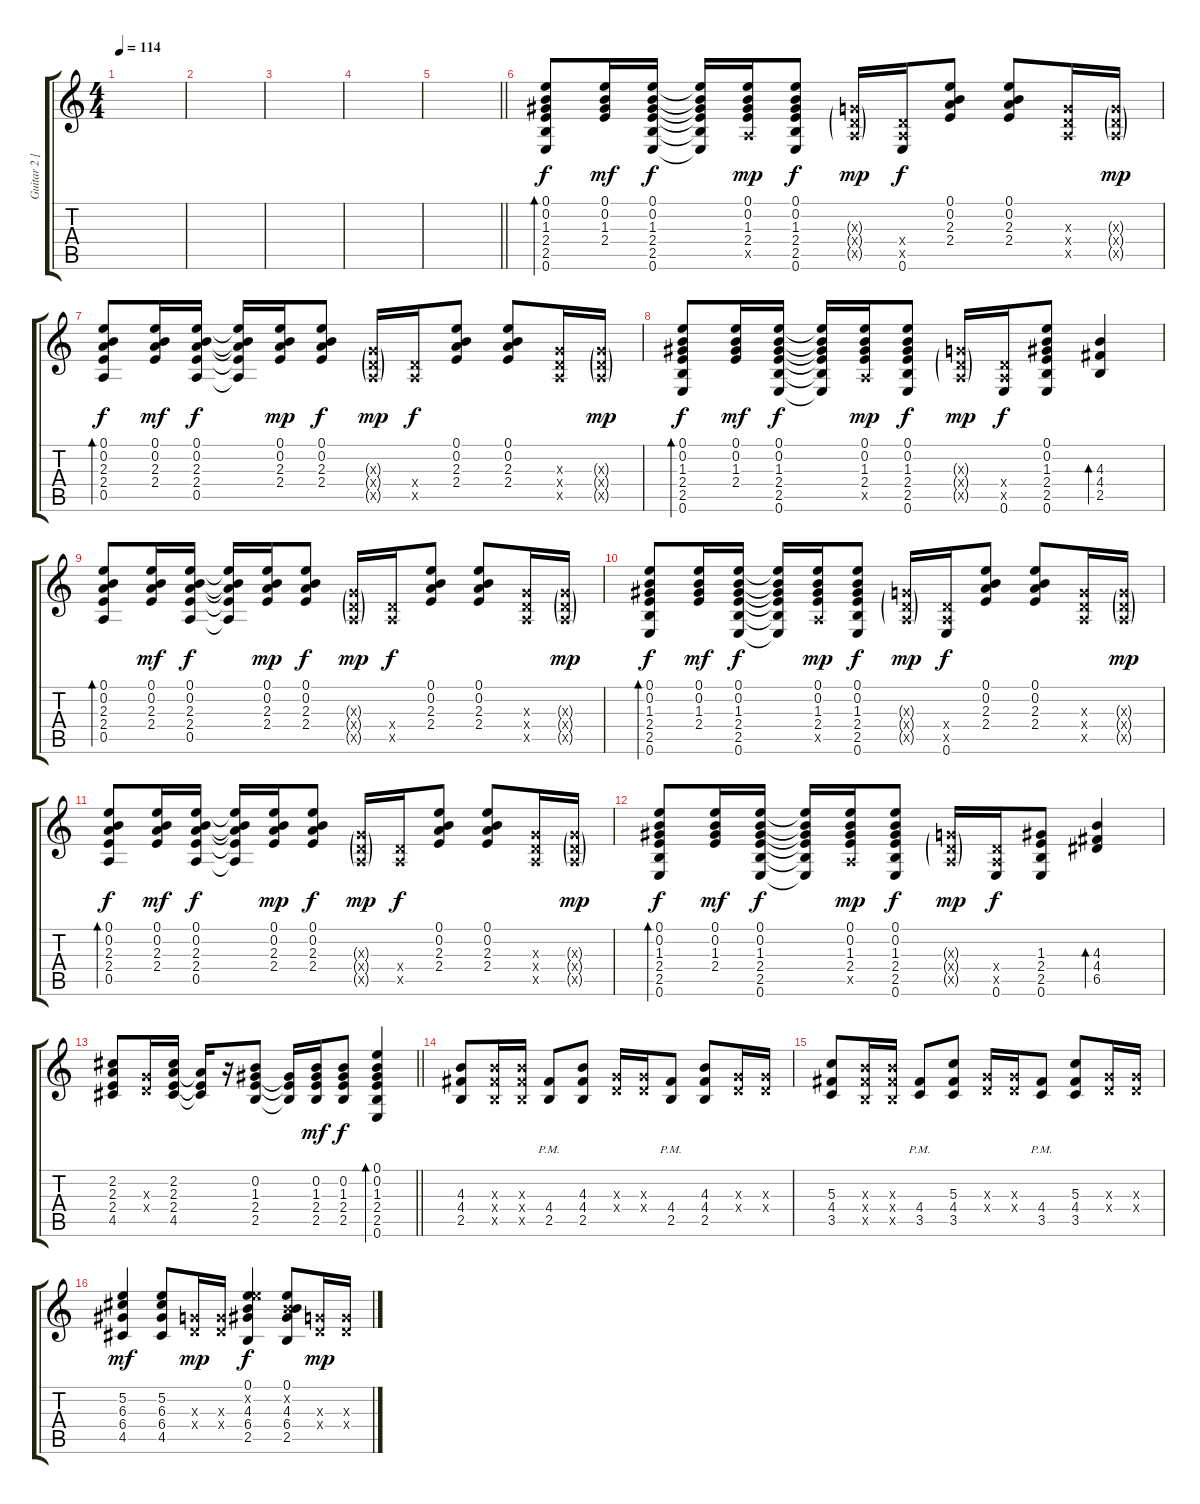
\track ("Guitar 2 [Backing]" "Guitar 2 [") {instrument acousticguitarsteel}
\staff {score tabs}
\tuning (E4 B3 G3 D3 A2 E2) {hide}
\ts (4 4)
\tempo 114
\clef g2
\ks c
|
|
|
|
\barLineRight lightlight
|
(0.1 0.2 1.3 2.4 2.5 0.6).8{bd 60} (0.1 0.2 1.3 2.4).16{dy mf} (0.1 0.2 1.3 2.4 2.5 0.6).16{dy f} (0.1{t} 0.2{t} 1.3{t} 2.4{t} 2.5{t} 0.6{t}).16 (0.1 0.2 1.3 2.4 0.5{x}).16{dy mp} (0.1 0.2 1.3 2.4 2.5 0.6).8{dy f} (0.3{g x} 0.4{g x} 0.5{g x}).16{dy mp} (0.4{x} 0.5{x} 0.6).16{dy f} (0.1 0.2 2.3 2.4).8 (0.1 0.2 2.3 2.4).8 (0.3{x} 0.4{x} 0.5{x}).16 (0.3{g x} 0.4{g x} 0.5{g x}).16{dy mp} |
(0.1 0.2 2.3 2.4 0.5).8{bd 60 dy f} (0.1 0.2 2.3 2.4).16{dy mf} (0.1 0.2 2.3 2.4 0.5).16{dy f} (0.1{t} 0.2{t} 2.3{t} 2.4{t} 0.5{t}).16 (0.1 0.2 2.3 2.4).16{dy mp} (0.1 0.2 2.3 2.4).8{dy f} (0.3{g x} 0.4{g x} 0.5{g x}).16{dy mp} (0.4{x} 0.5{x}).16{dy f} (0.1 0.2 2.3 2.4).8 (0.1 0.2 2.3 2.4).8 (0.3{x} 0.4{x} 0.5{x}).16 (0.3{g x} 0.4{g x} 0.5{g x}).16{dy mp} |
(0.1 0.2 1.3 2.4 2.5 0.6).8{bd 60 dy f} (0.1 0.2 1.3 2.4).16{dy mf} (0.1 0.2 1.3 2.4 2.5 0.6).16{dy f} (0.1{t} 0.2{t} 1.3{t} 2.4{t} 2.5{t} 0.6{t}).16 (0.1 0.2 1.3 2.4 0.5{x}).16{dy mp} (0.1 0.2 1.3 2.4 2.5 0.6).8{dy f} (0.3{g x} 0.4{g x} 0.5{g x}).16{dy mp} (0.4{x} 0.5{x} 0.6).16{dy f} (0.1 0.2 1.3 2.4 2.5 0.6).8 (4.3 4.4 2.5).4{bd 60} |
(0.1 0.2 2.3 2.4 0.5).8{bd 60} (0.1 0.2 2.3 2.4).16{dy mf} (0.1 0.2 2.3 2.4 0.5).16{dy f} (0.1{t} 0.2{t} 2.3{t} 2.4{t} 0.5{t}).16 (0.1 0.2 2.3 2.4).16{dy mp} (0.1 0.2 2.3 2.4).8{dy f} (0.3{g x} 0.4{g x} 0.5{g x}).16{dy mp} (0.4{x} 0.5{x}).16{dy f} (0.1 0.2 2.3 2.4).8 (0.1 0.2 2.3 2.4).8 (0.3{x} 0.4{x} 0.5{x}).16 (0.3{g x} 0.4{g x} 0.5{g x}).16{dy mp} |
(0.1 0.2 1.3 2.4 2.5 0.6).8{bd 60 dy f} (0.1 0.2 1.3 2.4).16{dy mf} (0.1 0.2 1.3 2.4 2.5 0.6).16{dy f} (0.1{t} 0.2{t} 1.3{t} 2.4{t} 2.5{t} 0.6{t}).16 (0.1 0.2 1.3 2.4 0.5{x}).16{dy mp} (0.1 0.2 1.3 2.4 2.5 0.6).8{dy f} (0.3{g x} 0.4{g x} 0.5{g x}).16{dy mp} (0.4{x} 0.5{x} 0.6).16{dy f} (0.1 0.2 2.3 2.4).8 (0.1 0.2 2.3 2.4).8 (0.3{x} 0.4{x} 0.5{x}).16 (0.3{g x} 0.4{g x} 0.5{g x}).16{dy mp} |
(0.1 0.2 2.3 2.4 0.5).8{bd 60 dy f} (0.1 0.2 2.3 2.4).16{dy mf} (0.1 0.2 2.3 2.4 0.5).16{dy f} (0.1{t} 0.2{t} 2.3{t} 2.4{t} 0.5{t}).16 (0.1 0.2 2.3 2.4).16{dy mp} (0.1 0.2 2.3 2.4).8{dy f} (0.3{g x} 0.4{g x} 0.5{g x}).16{dy mp} (0.4{x} 0.5{x}).16{dy f} (0.1 0.2 2.3 2.4).8 (0.1 0.2 2.3 2.4).8 (0.3{x} 0.4{x} 0.5{x}).16 (0.3{g x} 0.4{g x} 0.5{g x}).16{dy mp} |
(0.1 0.2 1.3 2.4 2.5 0.6).8{bd 60 dy f} (0.1 0.2 1.3 2.4).16{dy mf} (0.1 0.2 1.3 2.4 2.5 0.6).16{dy f} (0.1{t} 0.2{t} 1.3{t} 2.4{t} 2.5{t} 0.6{t}).16 (0.1 0.2 1.3 2.4 0.5{x}).16{dy mp} (0.1 0.2 1.3 2.4 2.5 0.6).8{dy f} (0.3{g x} 0.4{g x} 0.5{g x}).16{dy mp} (0.4{x} 0.5{x} 0.6).16{dy f} (1.3 2.4 2.5 0.6).8 (4.3 4.4 6.5).4{bd 60} |
\barLineRight lightlight
(2.2 2.3 2.4 4.5).8 (0.3{x} 0.4{x}).16 (2.2 2.3 2.4 4.5).16 (2.3{t} 2.4{t} 4.5{t}).16 r.16 (0.2 1.3 2.4 2.5).8 (1.3{t} 2.4{t} 2.5{t}).16 (0.2 1.3 2.4 2.5).16{dy mf} (0.2 1.3 2.4 2.5).8{dy f} (0.1 0.2 1.3 2.4 2.5 0.6).4{bd 60} |
(4.3 4.4 2.5).8 (4.3{x} 4.4{x} 2.5{x}).16 (4.3{x} 4.4{x} 2.5{x}).16 (4.4{pm} 2.5{pm}).8 (4.3 4.4 2.5).8 (0.3{x} 0.4{x}).16 (0.3{x} 0.4{x}).16 (4.4{pm} 2.5{pm}).8 (4.3 4.4 2.5).8 (0.3{x} 0.4{x}).16 (0.3{x} 0.4{x}).16 |
(5.3 4.4 3.5).8 (4.3{x} 4.4{x} 2.5{x}).16 (4.3{x} 4.4{x} 2.5{x}).16 (4.4{pm} 3.5{pm}).8 (5.3 4.4 3.5).8 (0.3{x} 0.4{x}).16 (0.3{x} 0.4{x}).16 (4.4{pm} 3.5{pm}).8 (5.3 4.4 3.5).8 (0.3{x} 0.4{x}).16 (0.3{x} 0.4{x}).16 |
(5.2 6.3 6.4 4.5).4{dy mf} (5.2 6.3 6.4 4.5).8 (0.3{x} 0.4{x}).16{dy mp} (0.3{x} 0.4{x}).16 (0.1 5.2{x} 4.3 6.4 2.5).4{dy f} (0.1 0.2{x} 4.3 6.4 2.5).8 (0.3{x} 0.4{x}).16{dy mp} (0.3{x} 0.4{x}).16
